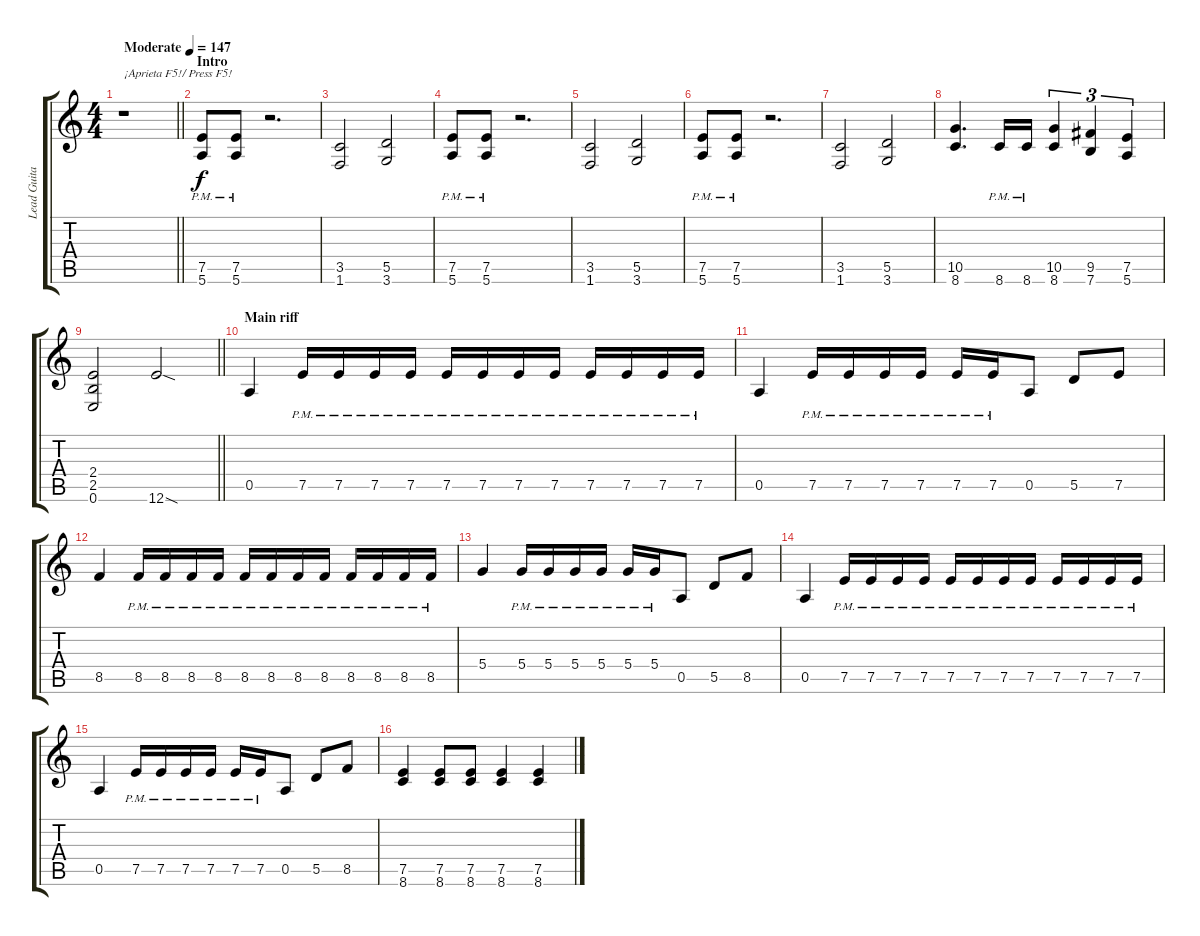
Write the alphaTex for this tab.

\track ("Lead Guitar" "Lead Guita") {instrument distortionguitar}
\staff {score tabs}
\tuning (E4 B3 G3 D3 A2 E2) {hide}
\ts (4 4)
\tempo (147 "Moderate")
\clef g2
\barLineRight lightlight
\ks c
r.1{txt "¡Aprieta F5!/ Press F5!" dy f instrument distortionguitar} |
\section ("" "Intro")
(7.5{pm} 5.6{pm}).8 (7.5{pm} 5.6{pm}).8 r.2{d} |
(3.5 1.6).2 (5.5 3.6).2 |
(7.5{pm} 5.6{pm}).8 (7.5{pm} 5.6{pm}).8 r.2{d} |
(3.5 1.6).2 (5.5 3.6).2 |
(7.5{pm} 5.6{pm}).8 (7.5{pm} 5.6{pm}).8 r.2{d} |
(3.5 1.6).2 (5.5 3.6).2 |
(10.5 8.6).4{d} 8.6{pm}.16 8.6{pm}.16 (10.5 8.6).4{tu (3 2)} (9.5 7.6).4{tu (3 2)} (7.5 5.6).4{tu (3 2)} |
\barLineRight lightlight
(2.4 2.5 0.6).2 12.6{sod}.2 |
\section ("" "Main riff")
0.5.4 7.5{pm}.16 7.5{pm}.16 7.5{pm}.16 7.5{pm}.16 7.5{pm}.16 7.5{pm}.16 7.5{pm}.16 7.5{pm}.16 7.5{pm}.16 7.5{pm}.16 7.5{pm}.16 7.5{pm}.16 |
0.5.4 7.5{pm}.16 7.5{pm}.16 7.5{pm}.16 7.5{pm}.16 7.5{pm}.16 7.5{pm}.16 0.5.8 5.5.8 7.5.8 |
8.5.4 8.5{pm}.16 8.5{pm}.16 8.5{pm}.16 8.5{pm}.16 8.5{pm}.16 8.5{pm}.16 8.5{pm}.16 8.5{pm}.16 8.5{pm}.16 8.5{pm}.16 8.5{pm}.16 8.5{pm}.16 |
5.4.4 5.4{pm}.16 5.4{pm}.16 5.4{pm}.16 5.4{pm}.16 5.4{pm}.16 5.4{pm}.16 0.5.8 5.5.8 8.5.8 |
0.5.4 7.5{pm}.16 7.5{pm}.16 7.5{pm}.16 7.5{pm}.16 7.5{pm}.16 7.5{pm}.16 7.5{pm}.16 7.5{pm}.16 7.5{pm}.16 7.5{pm}.16 7.5{pm}.16 7.5{pm}.16 |
0.5.4 7.5{pm}.16 7.5{pm}.16 7.5{pm}.16 7.5{pm}.16 7.5{pm}.16 7.5{pm}.16 0.5.8 5.5.8 8.5.8 |
(7.5 8.6).4 (7.5 8.6).8 (7.5 8.6).8 (7.5 8.6).4 (7.5 8.6).4
